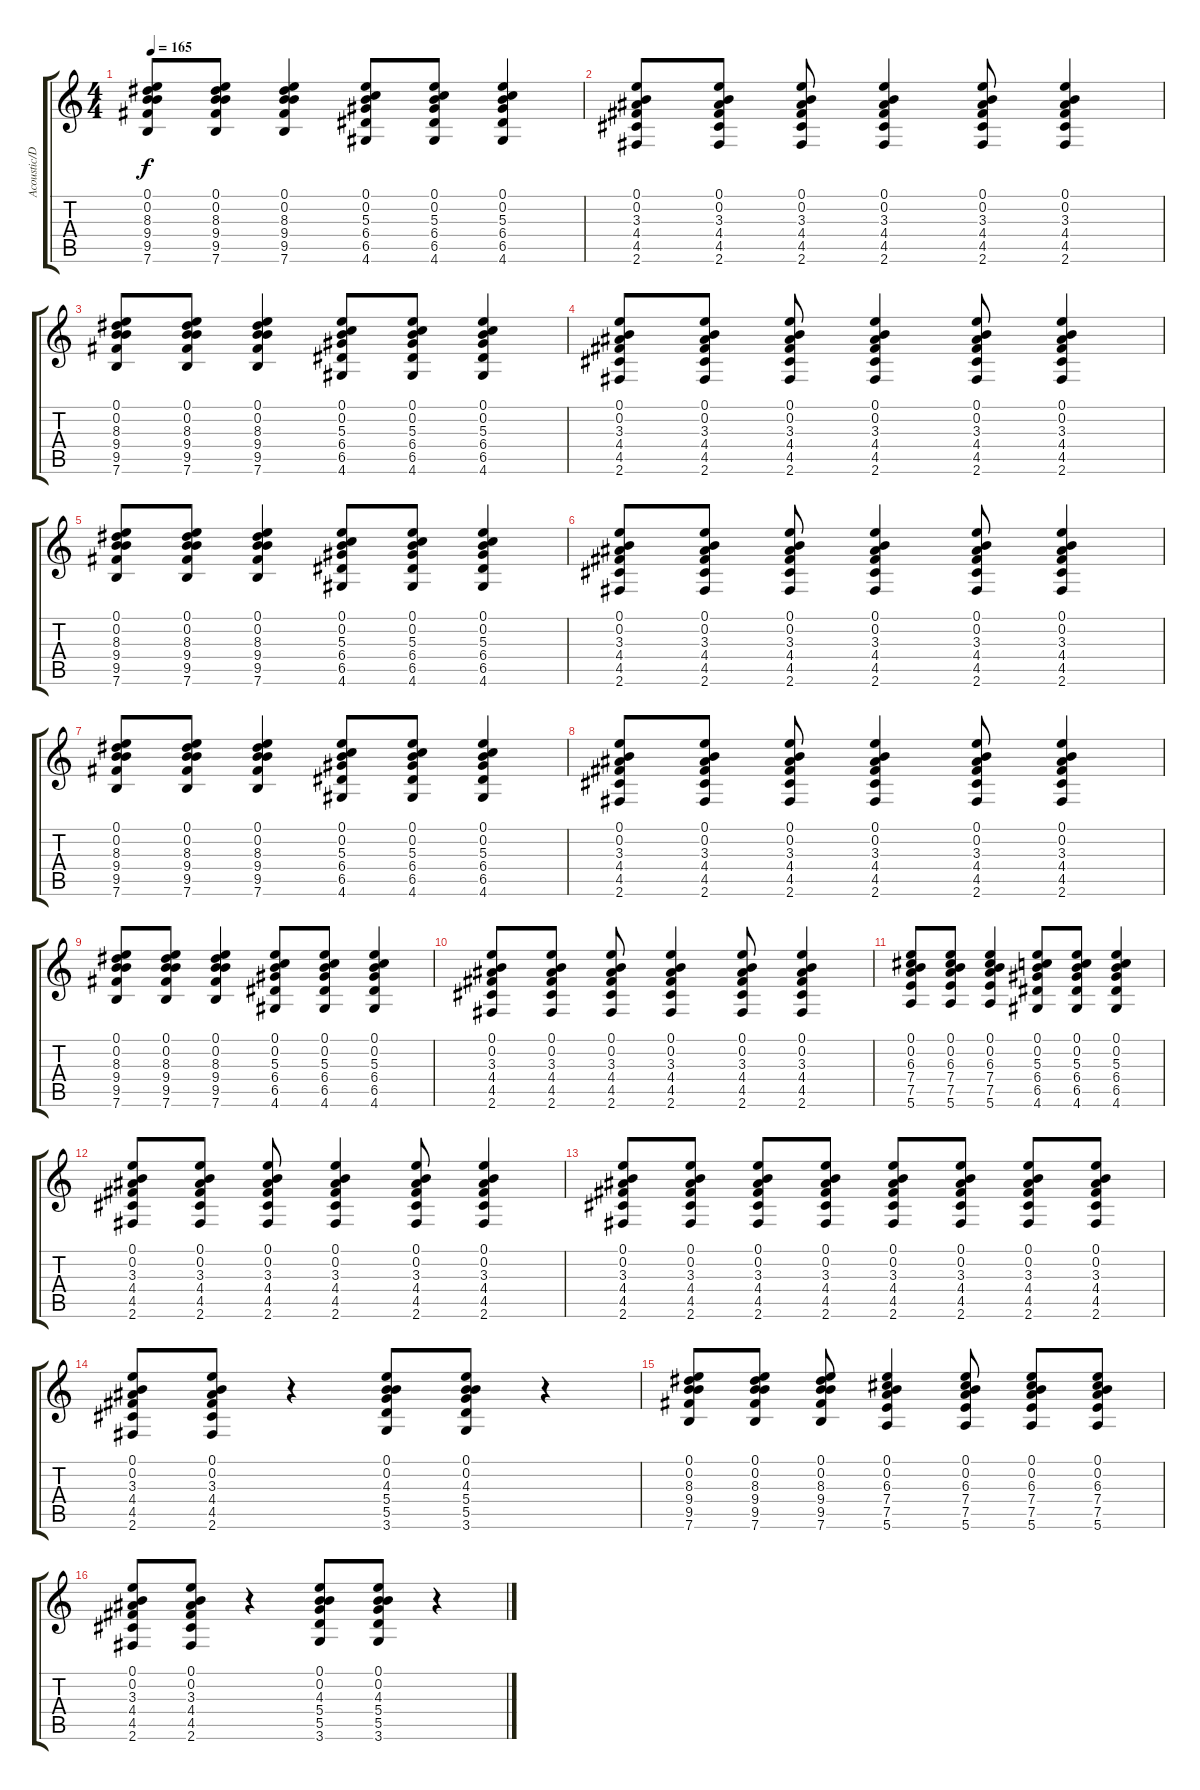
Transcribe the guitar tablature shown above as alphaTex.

\track ("Acoustic/Distorted Guitar" "Acoustic/D") {instrument acousticguitarsteel}
\staff {score tabs}
\tuning (E4 B3 G3 D3 A2 E2) {hide}
\ts (4 4)
\tempo 165
\clef g2
\ks c
(0.1 0.2 8.3 9.4 9.5 7.6).8{dy f} (0.1 0.2 8.3 9.4 9.5 7.6).8 (0.1 0.2 8.3 9.4 9.5 7.6).4 (0.1 0.2 5.3 6.4 6.5 4.6).8 (0.1 0.2 5.3 6.4 6.5 4.6).8 (0.1 0.2 5.3 6.4 6.5 4.6).4 |
(0.1 0.2 3.3 4.4 4.5 2.6).8 (0.1 0.2 3.3 4.4 4.5 2.6).8 (0.1 0.2 3.3 4.4 4.5 2.6).8 (0.1 0.2 3.3 4.4 4.5 2.6).4 (0.1 0.2 3.3 4.4 4.5 2.6).8 (0.1 0.2 3.3 4.4 4.5 2.6).4 |
(0.1 0.2 8.3 9.4 9.5 7.6).8 (0.1 0.2 8.3 9.4 9.5 7.6).8 (0.1 0.2 8.3 9.4 9.5 7.6).4 (0.1 0.2 5.3 6.4 6.5 4.6).8 (0.1 0.2 5.3 6.4 6.5 4.6).8 (0.1 0.2 5.3 6.4 6.5 4.6).4 |
(0.1 0.2 3.3 4.4 4.5 2.6).8 (0.1 0.2 3.3 4.4 4.5 2.6).8 (0.1 0.2 3.3 4.4 4.5 2.6).8 (0.1 0.2 3.3 4.4 4.5 2.6).4 (0.1 0.2 3.3 4.4 4.5 2.6).8 (0.1 0.2 3.3 4.4 4.5 2.6).4 |
(0.1 0.2 8.3 9.4 9.5 7.6).8 (0.1 0.2 8.3 9.4 9.5 7.6).8 (0.1 0.2 8.3 9.4 9.5 7.6).4 (0.1 0.2 5.3 6.4 6.5 4.6).8 (0.1 0.2 5.3 6.4 6.5 4.6).8 (0.1 0.2 5.3 6.4 6.5 4.6).4 |
(0.1 0.2 3.3 4.4 4.5 2.6).8 (0.1 0.2 3.3 4.4 4.5 2.6).8 (0.1 0.2 3.3 4.4 4.5 2.6).8 (0.1 0.2 3.3 4.4 4.5 2.6).4 (0.1 0.2 3.3 4.4 4.5 2.6).8 (0.1 0.2 3.3 4.4 4.5 2.6).4 |
(0.1 0.2 8.3 9.4 9.5 7.6).8 (0.1 0.2 8.3 9.4 9.5 7.6).8 (0.1 0.2 8.3 9.4 9.5 7.6).4 (0.1 0.2 5.3 6.4 6.5 4.6).8 (0.1 0.2 5.3 6.4 6.5 4.6).8 (0.1 0.2 5.3 6.4 6.5 4.6).4 |
(0.1 0.2 3.3 4.4 4.5 2.6).8 (0.1 0.2 3.3 4.4 4.5 2.6).8 (0.1 0.2 3.3 4.4 4.5 2.6).8 (0.1 0.2 3.3 4.4 4.5 2.6).4 (0.1 0.2 3.3 4.4 4.5 2.6).8 (0.1 0.2 3.3 4.4 4.5 2.6).4 |
(0.1 0.2 8.3 9.4 9.5 7.6).8 (0.1 0.2 8.3 9.4 9.5 7.6).8 (0.1 0.2 8.3 9.4 9.5 7.6).4 (0.1 0.2 5.3 6.4 6.5 4.6).8 (0.1 0.2 5.3 6.4 6.5 4.6).8 (0.1 0.2 5.3 6.4 6.5 4.6).4 |
(0.1 0.2 3.3 4.4 4.5 2.6).8 (0.1 0.2 3.3 4.4 4.5 2.6).8 (0.1 0.2 3.3 4.4 4.5 2.6).8 (0.1 0.2 3.3 4.4 4.5 2.6).4 (0.1 0.2 3.3 4.4 4.5 2.6).8 (0.1 0.2 3.3 4.4 4.5 2.6).4 |
(0.1 0.2 6.3 7.4 7.5 5.6).8 (0.1 0.2 6.3 7.4 7.5 5.6).8 (0.1 0.2 6.3 7.4 7.5 5.6).4 (0.1 0.2 5.3 6.4 6.5 4.6).8 (0.1 0.2 5.3 6.4 6.5 4.6).8 (0.1 0.2 5.3 6.4 6.5 4.6).4 |
(0.1 0.2 3.3 4.4 4.5 2.6).8 (0.1 0.2 3.3 4.4 4.5 2.6).8 (0.1 0.2 3.3 4.4 4.5 2.6).8 (0.1 0.2 3.3 4.4 4.5 2.6).4 (0.1 0.2 3.3 4.4 4.5 2.6).8 (0.1 0.2 3.3 4.4 4.5 2.6).4 |
(0.1 0.2 3.3 4.4 4.5 2.6).8 (0.1 0.2 3.3 4.4 4.5 2.6).8 (0.1 0.2 3.3 4.4 4.5 2.6).8 (0.1 0.2 3.3 4.4 4.5 2.6).8 (0.1 0.2 3.3 4.4 4.5 2.6).8 (0.1 0.2 3.3 4.4 4.5 2.6).8 (0.1 0.2 3.3 4.4 4.5 2.6).8 (0.1 0.2 3.3 4.4 4.5 2.6).8 |
(0.1 0.2 3.3 4.4 4.5 2.6).8 (0.1 0.2 3.3 4.4 4.5 2.6).8 r.4 (0.1 0.2 4.3 5.4 5.5 3.6).8 (0.1 0.2 4.3 5.4 5.5 3.6).8 r.4 |
(0.1 0.2 8.3 9.4 9.5 7.6).8 (0.1 0.2 8.3 9.4 9.5 7.6).8 (0.1 0.2 8.3 9.4 9.5 7.6).8 (0.1 0.2 6.3 7.4 7.5 5.6).4 (0.1 0.2 6.3 7.4 7.5 5.6).8 (0.1 0.2 6.3 7.4 7.5 5.6).8 (0.1 0.2 6.3 7.4 7.5 5.6).8 |
(0.1 0.2 3.3 4.4 4.5 2.6).8 (0.1 0.2 3.3 4.4 4.5 2.6).8 r.4 (0.1 0.2 4.3 5.4 5.5 3.6).8 (0.1 0.2 4.3 5.4 5.5 3.6).8 r.4
